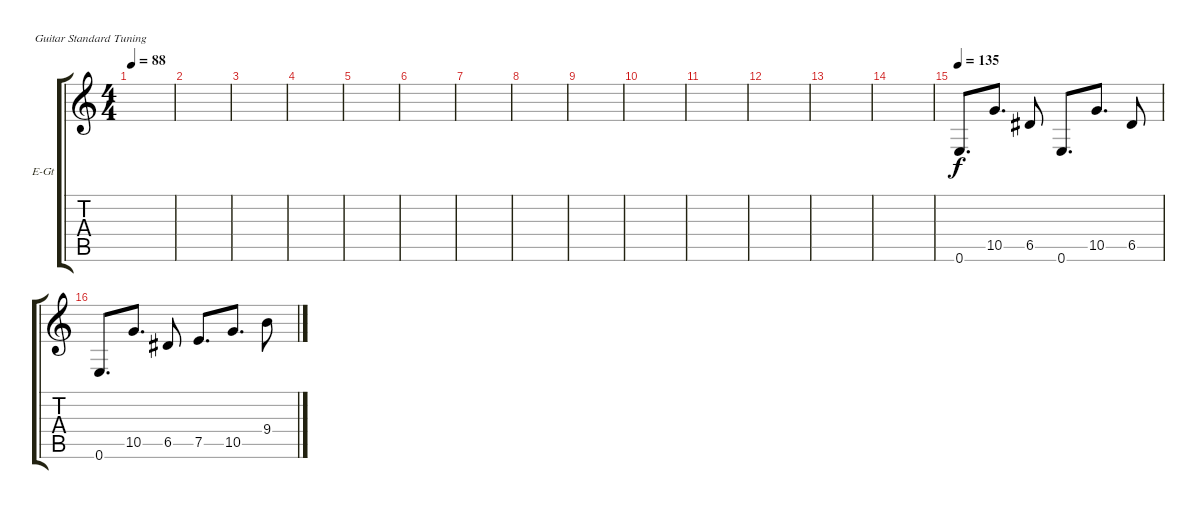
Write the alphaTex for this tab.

\defaultSystemsLayout 4
\bracketExtendMode groupsimilarinstruments
\firstSystemTrackNameOrientation horizontal
\otherSystemsTrackNameOrientation horizontal
\track ("Turner - OD" "E-Gt") {instrument electricguitarclean}
\staff {score tabs}
\tuning (E4 B3 G3 D3 A2 E2)
\ts (4 4)
\tempo 88
\clef g2
\ks c
|
|
|
|
|
|
|
|
|
|
|
|
|
|
\tempo 135
0.6.8{d} 10.5.8{d} 6.5.8 0.6.8{d} 10.5.8{d} 6.5.8 |
0.6.8{d} 10.5.8{d} 6.5.8 7.5.8{d} 10.5.8{d} 9.4.8
